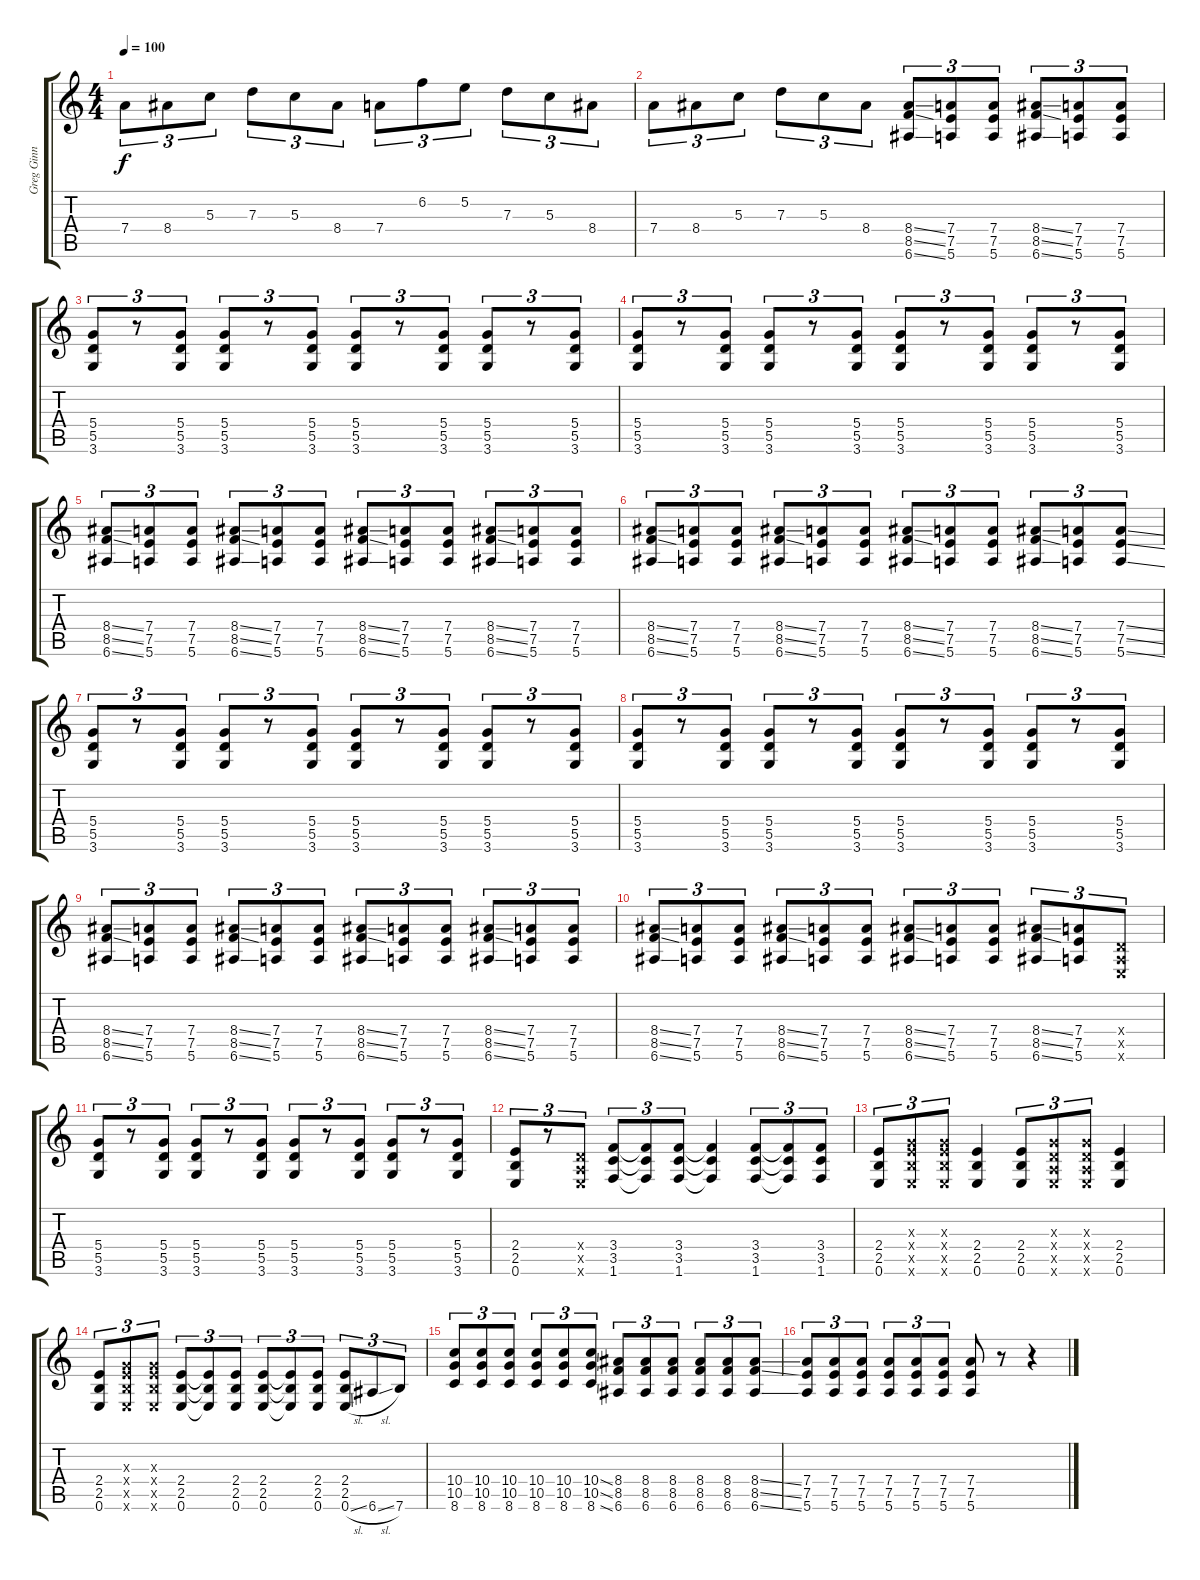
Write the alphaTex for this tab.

\track ("Greg Ginn - Guitar" "Greg Ginn ") {instrument distortionguitar}
\staff {score tabs}
\tuning (E4 B3 G3 D3 A2 E2) {hide}
\ts (4 4)
\tempo 100
\clef g2
\ks c
7.4.8{tu (3 2) dy f} 8.4.8{tu (3 2)} 5.3.8{tu (3 2)} 7.3.8{tu (3 2)} 5.3.8{tu (3 2)} 8.4.8{tu (3 2)} 7.4.8{tu (3 2)} 6.2.8{tu (3 2)} 5.2.8{tu (3 2)} 7.3.8{tu (3 2)} 5.3.8{tu (3 2)} 8.4.8{tu (3 2)} |
7.4.8{tu (3 2)} 8.4.8{tu (3 2)} 5.3.8{tu (3 2)} 7.3.8{tu (3 2)} 5.3.8{tu (3 2)} 8.4.8{tu (3 2)} (8.4{ss} 8.5{ss} 6.6{ss}).8{tu (3 2)} (7.4 7.5 5.6).8{tu (3 2)} (7.4 7.5 5.6).8{tu (3 2)} (8.4{ss} 8.5{ss} 6.6{ss}).8{tu (3 2)} (7.4 7.5 5.6).8{tu (3 2)} (7.4 7.5 5.6).8{tu (3 2)} |
(5.4 5.5 3.6).8{tu (3 2)} r.8{tu (3 2)} (5.4 5.5 3.6).8{tu (3 2)} (5.4 5.5 3.6).8{tu (3 2)} r.8{tu (3 2)} (5.4 5.5 3.6).8{tu (3 2)} (5.4 5.5 3.6).8{tu (3 2)} r.8{tu (3 2)} (5.4 5.5 3.6).8{tu (3 2)} (5.4 5.5 3.6).8{tu (3 2)} r.8{tu (3 2)} (5.4 5.5 3.6).8{tu (3 2)} |
(5.4 5.5 3.6).8{tu (3 2)} r.8{tu (3 2)} (5.4 5.5 3.6).8{tu (3 2)} (5.4 5.5 3.6).8{tu (3 2)} r.8{tu (3 2)} (5.4 5.5 3.6).8{tu (3 2)} (5.4 5.5 3.6).8{tu (3 2)} r.8{tu (3 2)} (5.4 5.5 3.6).8{tu (3 2)} (5.4 5.5 3.6).8{tu (3 2)} r.8{tu (3 2)} (5.4 5.5 3.6).8{tu (3 2)} |
(8.4{ss} 8.5{ss} 6.6{ss}).8{tu (3 2)} (7.4 7.5 5.6).8{tu (3 2)} (7.4 7.5 5.6).8{tu (3 2)} (8.4{ss} 8.5{ss} 6.6{ss}).8{tu (3 2)} (7.4 7.5 5.6).8{tu (3 2)} (7.4 7.5 5.6).8{tu (3 2)} (8.4{ss} 8.5{ss} 6.6{ss}).8{tu (3 2)} (7.4 7.5 5.6).8{tu (3 2)} (7.4 7.5 5.6).8{tu (3 2)} (8.4{ss} 8.5{ss} 6.6{ss}).8{tu (3 2)} (7.4 7.5 5.6).8{tu (3 2)} (7.4 7.5 5.6).8{tu (3 2)} |
(8.4{ss} 8.5{ss} 6.6{ss}).8{tu (3 2)} (7.4 7.5 5.6).8{tu (3 2)} (7.4 7.5 5.6).8{tu (3 2)} (8.4{ss} 8.5{ss} 6.6{ss}).8{tu (3 2)} (7.4 7.5 5.6).8{tu (3 2)} (7.4 7.5 5.6).8{tu (3 2)} (8.4{ss} 8.5{ss} 6.6{ss}).8{tu (3 2)} (7.4 7.5 5.6).8{tu (3 2)} (7.4 7.5 5.6).8{tu (3 2)} (8.4{ss} 8.5{ss} 6.6{ss}).8{tu (3 2)} (7.4 7.5 5.6).8{tu (3 2)} (7.4{ss} 7.5{ss} 5.6{ss}).8{tu (3 2)} |
(5.4 5.5 3.6).8{tu (3 2)} r.8{tu (3 2)} (5.4 5.5 3.6).8{tu (3 2)} (5.4 5.5 3.6).8{tu (3 2)} r.8{tu (3 2)} (5.4 5.5 3.6).8{tu (3 2)} (5.4 5.5 3.6).8{tu (3 2)} r.8{tu (3 2)} (5.4 5.5 3.6).8{tu (3 2)} (5.4 5.5 3.6).8{tu (3 2)} r.8{tu (3 2)} (5.4 5.5 3.6).8{tu (3 2)} |
(5.4 5.5 3.6).8{tu (3 2)} r.8{tu (3 2)} (5.4 5.5 3.6).8{tu (3 2)} (5.4 5.5 3.6).8{tu (3 2)} r.8{tu (3 2)} (5.4 5.5 3.6).8{tu (3 2)} (5.4 5.5 3.6).8{tu (3 2)} r.8{tu (3 2)} (5.4 5.5 3.6).8{tu (3 2)} (5.4 5.5 3.6).8{tu (3 2)} r.8{tu (3 2)} (5.4 5.5 3.6).8{tu (3 2)} |
(8.4{ss} 8.5{ss} 6.6{ss}).8{tu (3 2)} (7.4 7.5 5.6).8{tu (3 2)} (7.4 7.5 5.6).8{tu (3 2)} (8.4{ss} 8.5{ss} 6.6{ss}).8{tu (3 2)} (7.4 7.5 5.6).8{tu (3 2)} (7.4 7.5 5.6).8{tu (3 2)} (8.4{ss} 8.5{ss} 6.6{ss}).8{tu (3 2)} (7.4 7.5 5.6).8{tu (3 2)} (7.4 7.5 5.6).8{tu (3 2)} (8.4{ss} 8.5{ss} 6.6{ss}).8{tu (3 2)} (7.4 7.5 5.6).8{tu (3 2)} (7.4 7.5 5.6).8{tu (3 2)} |
(8.4{ss} 8.5{ss} 6.6{ss}).8{tu (3 2)} (7.4 7.5 5.6).8{tu (3 2)} (7.4 7.5 5.6).8{tu (3 2)} (8.4{ss} 8.5{ss} 6.6{ss}).8{tu (3 2)} (7.4 7.5 5.6).8{tu (3 2)} (7.4 7.5 5.6).8{tu (3 2)} (8.4{ss} 8.5{ss} 6.6{ss}).8{tu (3 2)} (7.4 7.5 5.6).8{tu (3 2)} (7.4 7.5 5.6).8{tu (3 2)} (8.4{ss} 8.5{ss} 6.6{ss}).8{tu (3 2)} (7.4 7.5 5.6).8{tu (3 2)} (0.4{x} 0.5{x} 0.6{x}).8{tu (3 2)} |
(5.4 5.5 3.6).8{tu (3 2)} r.8{tu (3 2)} (5.4 5.5 3.6).8{tu (3 2)} (5.4 5.5 3.6).8{tu (3 2)} r.8{tu (3 2)} (5.4 5.5 3.6).8{tu (3 2)} (5.4 5.5 3.6).8{tu (3 2)} r.8{tu (3 2)} (5.4 5.5 3.6).8{tu (3 2)} (5.4 5.5 3.6).8{tu (3 2)} r.8{tu (3 2)} (5.4 5.5 3.6).8{tu (3 2)} |
(2.4 2.5 0.6).8{tu (3 2)} r.8{tu (3 2)} (0.4{x} 0.5{x} 0.6{x}).8{tu (3 2)} (3.4 3.5 1.6).8{tu (3 2)} (3.4{t} 3.5{t} 1.6{t}).8{tu (3 2)} (3.4 3.5 1.6).8{tu (3 2)} (3.4{t} 3.5{t} 1.6{t}).4 (3.4 3.5 1.6).8{tu (3 2)} (3.4{t} 3.5{t} 1.6{t}).8{tu (3 2)} (3.4 3.5 1.6).8{tu (3 2)} |
(2.4 2.5 0.6).8{tu (3 2)} (0.3{x} 2.4{x} 2.5{x} 0.6{x}).8{tu (3 2)} (0.3{x} 2.4{x} 2.5{x} 0.6{x}).8{tu (3 2)} (2.4 2.5 0.6).4 (2.4 2.5 0.6).8{tu (3 2)} (0.3{x} 0.4{x} 0.5{x} 0.6{x}).8{tu (3 2)} (0.3{x} 0.4{x} 0.5{x} 0.6{x}).8{tu (3 2)} (2.4 2.5 0.6).4 |
(2.4 2.5 0.6).8{tu (3 2)} (0.3{x} 2.4{x} 2.5{x} 0.6{x}).8{tu (3 2)} (0.3{x} 2.4{x} 2.5{x} 0.6{x}).8{tu (3 2)} (2.4 2.5 0.6).8{tu (3 2)} (2.4{t} 2.5{t} 0.6{t}).8{tu (3 2)} (2.4 2.5 0.6).8{tu (3 2)} (2.4 2.5 0.6).8{tu (3 2)} (2.4{t} 2.5{t} 0.6{t}).8{tu (3 2)} (2.4 2.5 0.6).8{tu (3 2)} (2.4 2.5 0.6{sl}).8{tu (3 2)} 6.6{sl}.8{tu (3 2)} 7.6.8{tu (3 2)} |
(10.4 10.5 8.6).8{tu (3 2)} (10.4 10.5 8.6).8{tu (3 2)} (10.4 10.5 8.6).8{tu (3 2)} (10.4 10.5 8.6).8{tu (3 2)} (10.4 10.5 8.6).8{tu (3 2)} (10.4{ss} 10.5{ss} 8.6{ss}).8{tu (3 2)} (8.4 8.5 6.6).8{tu (3 2)} (8.4 8.5 6.6).8{tu (3 2)} (8.4 8.5 6.6).8{tu (3 2)} (8.4 8.5 6.6).8{tu (3 2)} (8.4 8.5 6.6).8{tu (3 2)} (8.4{ss} 8.5{ss} 6.6{ss}).8{tu (3 2)} |
(7.4 7.5 5.6).8{tu (3 2)} (7.4 7.5 5.6).8{tu (3 2)} (7.4 7.5 5.6).8{tu (3 2)} (7.4 7.5 5.6).8{tu (3 2)} (7.4 7.5 5.6).8{tu (3 2)} (7.4 7.5 5.6).8{tu (3 2)} (7.4 7.5 5.6).8 r.8 r.4
